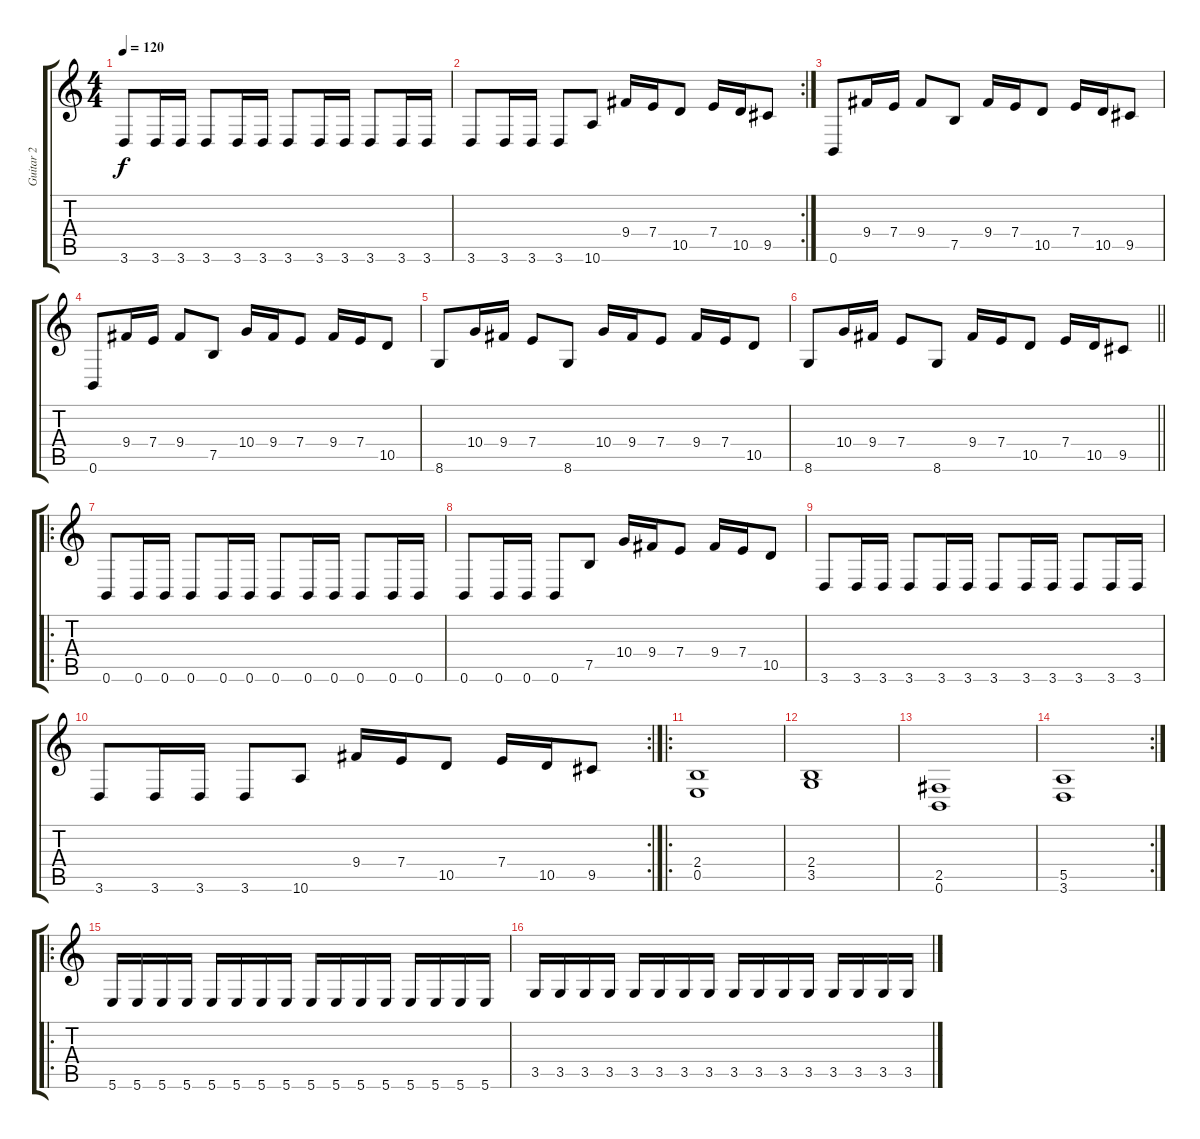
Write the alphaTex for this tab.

\track ("Guitar 2" "Guitar 2") {instrument distortionguitar bank 5}
\staff {score tabs}
\tuning (B3 Gb3 D3 A2 E2 B1) {hide}
\ts (4 4)
\tempo 120
\clef g2
\ks c
3.6.8{dy f} 3.6.16 3.6.16 3.6.8 3.6.16 3.6.16 3.6.8 3.6.16 3.6.16 3.6.8 3.6.16 3.6.16 |
\rc 2
3.6.8 3.6.16 3.6.16 3.6.8 10.6.8 9.4.16 7.4.16 10.5.8 7.4.16 10.5.16 9.5.8 |
0.6.8 9.4.16 7.4.16 9.4.8 7.5.8 9.4.16 7.4.16 10.5.8 7.4.16 10.5.16 9.5.8 |
0.6.8 9.4.16 7.4.16 9.4.8 7.5.8 10.4.16 9.4.16 7.4.8 9.4.16 7.4.16 10.5.8 |
8.6.8 10.4.16 9.4.16 7.4.8 8.6.8 10.4.16 9.4.16 7.4.8 9.4.16 7.4.16 10.5.8 |
\barLineRight lightlight
8.6.8 10.4.16 9.4.16 7.4.8 8.6.8 9.4.16 7.4.16 10.5.8 7.4.16 10.5.16 9.5.8 |
\ro
0.6.8 0.6.16 0.6.16 0.6.8 0.6.16 0.6.16 0.6.8 0.6.16 0.6.16 0.6.8 0.6.16 0.6.16 |
0.6.8 0.6.16 0.6.16 0.6.8 7.5.8 10.4.16 9.4.16 7.4.8 9.4.16 7.4.16 10.5.8 |
3.6.8 3.6.16 3.6.16 3.6.8 3.6.16 3.6.16 3.6.8 3.6.16 3.6.16 3.6.8 3.6.16 3.6.16 |
\rc 2
3.6.8 3.6.16 3.6.16 3.6.8 10.6.8 9.4.16 7.4.16 10.5.8 7.4.16 10.5.16 9.5.8 |
\ro
(2.4 0.5).1 |
(2.4 3.5).1 |
(2.5 0.6).1 |
\rc 2
(5.5 3.6).1 |
\ro
5.6.16 5.6.16 5.6.16 5.6.16 5.6.16 5.6.16 5.6.16 5.6.16 5.6.16 5.6.16 5.6.16 5.6.16 5.6.16 5.6.16 5.6.16 5.6.16 |
3.5.16 3.5.16 3.5.16 3.5.16 3.5.16 3.5.16 3.5.16 3.5.16 3.5.16 3.5.16 3.5.16 3.5.16 3.5.16 3.5.16 3.5.16 3.5.16
